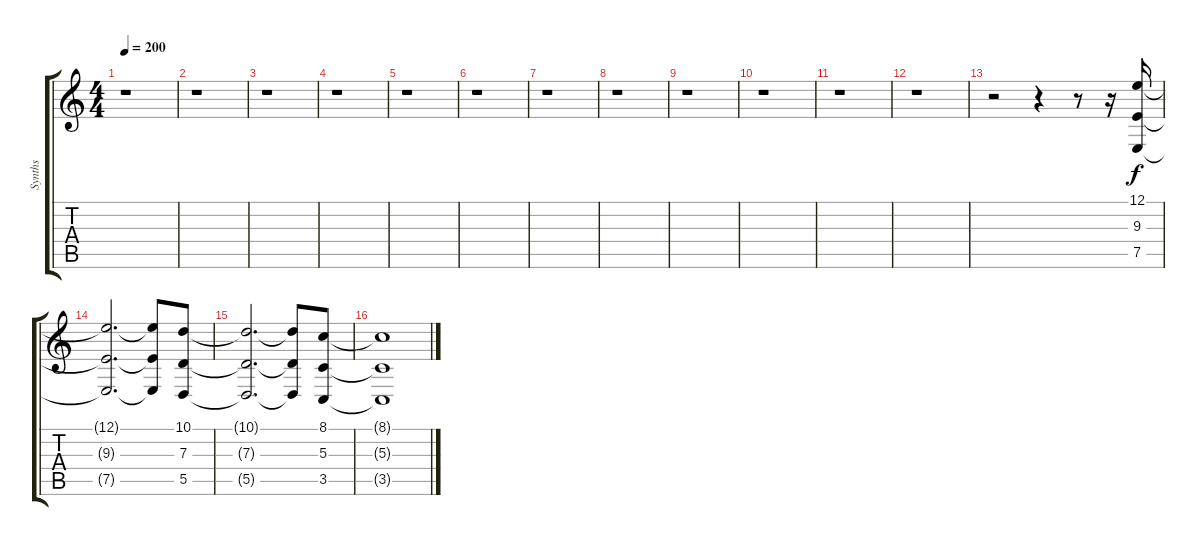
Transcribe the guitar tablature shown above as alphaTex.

\track ("Synths" "Synths") {instrument synthstrings1}
\staff {score tabs}
\tuning (E4 B3 G3 D3 A2 E2) {hide}
\ts (4 4)
\tempo 200
\clef g2
\ks c
r.1{dy f} |
r.1 |
r.1 |
r.1 |
r.1 |
r.1 |
r.1 |
r.1 |
r.1 |
r.1 |
r.1 |
r.1 |
r.2 r.4 r.8 r.16 (12.1 9.3 7.5).16 |
(12.1{t} 9.3{t} 7.5{t}).2{d} (12.1{t} 9.3{t} 7.5{t}).8 (10.1 7.3 5.5).8 |
(10.1{t} 7.3{t} 5.5{t}).2{d} (10.1{t} 7.3{t} 5.5{t}).8 (8.1 5.3 3.5).8 |
(8.1{t} 5.3{t} 3.5{t}).1
